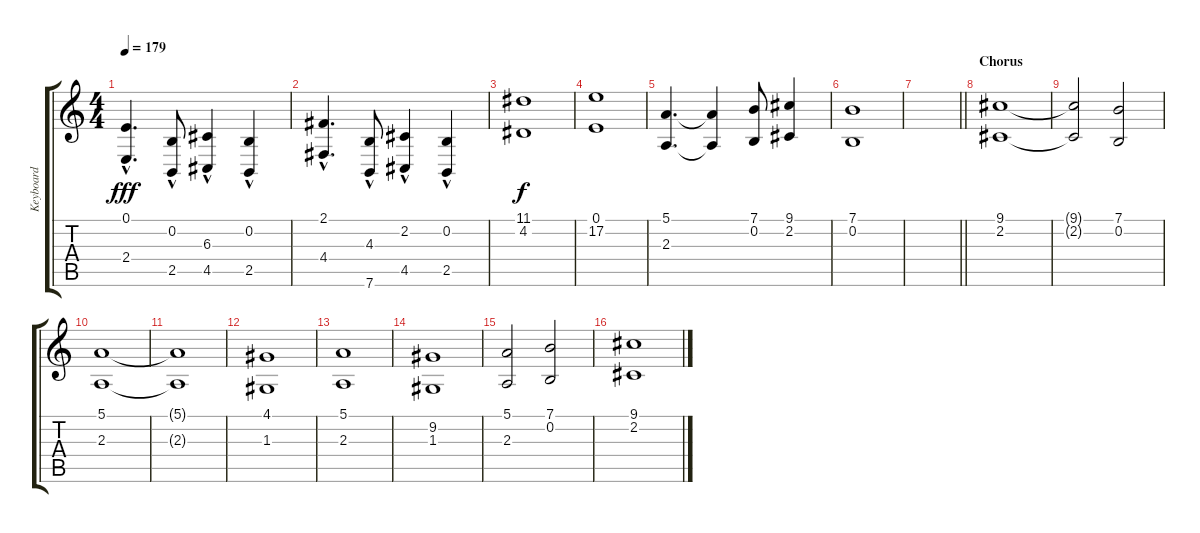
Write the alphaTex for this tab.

\track ("Keyboard" "Keyboard") {instrument brasssection}
\staff {score tabs}
\tuning (E4 B3 G3 D3 A2 E2) {hide}
\ts (4 4)
\tempo 179
\clef g2
\ks c
(0.1{hac} 2.4{hac}).4{d dy fff} (0.2{hac} 2.5{hac}).8 (6.3{hac} 4.5{hac}).4 (0.2{hac} 2.5{hac}).4 |
(2.1{hac} 4.4{hac}).4{d} (4.3{hac} 7.6{hac}).8 (2.2{hac} 4.5{hac}).4 (0.2{hac} 2.5{hac}).4 |
(11.1 4.2).1{dy f} |
(0.1 17.2).1 |
(5.1 2.3).4{d} (5.1{t} 2.3{t}).4 (7.1 0.2).8 (9.1 2.2).4 |
(7.1 0.2).1 |
\barLineRight lightlight
|
\section ("" "Chorus")
(9.1 2.2).1 |
(9.1{t} 2.2{t}).2 (7.1 0.2).2 |
(5.1 2.3).1 |
(5.1{t} 2.3{t}).1 |
(4.1 1.3).1 |
(5.1 2.3).1 |
(9.2 1.3).1 |
(5.1 2.3).2 (7.1 0.2).2 |
(9.1 2.2).1
